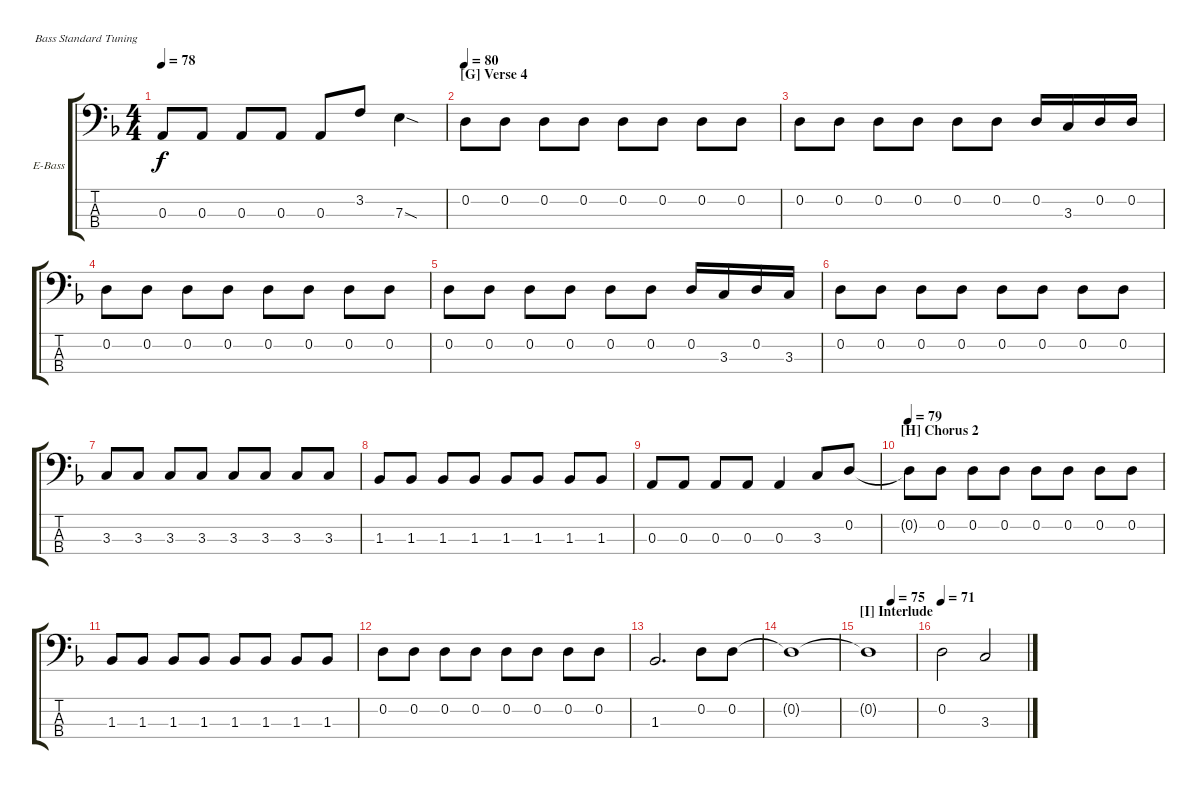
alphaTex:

\bracketExtendMode groupsimilarinstruments
\firstSystemTrackNameOrientation horizontal
\otherSystemsTrackNameOrientation horizontal
\track ("Jimmy Bain" "E-Bass") {instrument electricbasspick}
\staff {score tabs}
\tuning (G2 D2 A1 E1)
\ts (4 4)
\tempo 78
\clef f4
\ks dminor
0.3.8{dy f} 0.3.8 0.3.8 0.3.8 0.3.8 3.2.8 7.3{sod}.4 |
\section ("G" "Verse 4")
\tempo 80
0.2.8 0.2.8 0.2.8 0.2.8 0.2.8 0.2.8 0.2.8 0.2.8 |
0.2.8 0.2.8 0.2.8 0.2.8 0.2.8 0.2.8 0.2.16 3.3.16 0.2.16 0.2.16 |
0.2.8 0.2.8 0.2.8 0.2.8 0.2.8 0.2.8 0.2.8 0.2.8 |
0.2.8 0.2.8 0.2.8 0.2.8 0.2.8 0.2.8 0.2.16 3.3.16 0.2.16 3.3.16 |
0.2.8 0.2.8 0.2.8 0.2.8 0.2.8 0.2.8 0.2.8 0.2.8 |
3.3.8 3.3.8 3.3.8 3.3.8 3.3.8 3.3.8 3.3.8 3.3.8 |
1.3.8 1.3.8 1.3.8 1.3.8 1.3.8 1.3.8 1.3.8 1.3.8 |
0.3.8 0.3.8 0.3.8 0.3.8 0.3.4 3.3.8 0.2.8 |
\section ("H" "Chorus 2")
\tempo 79
0.2{t}.8 0.2.8 0.2.8 0.2.8 0.2.8 0.2.8 0.2.8 0.2.8 |
1.3.8 1.3.8 1.3.8 1.3.8 1.3.8 1.3.8 1.3.8 1.3.8 |
0.2.8 0.2.8 0.2.8 0.2.8 0.2.8 0.2.8 0.2.8 0.2.8 |
1.3.2{d} 0.2.8 0.2.8 |
0.2{t}.1 |
\section ("I" "Interlude")
\tempo (75 0.49375)
0.2{t}.1 |
\tempo 71
0.2.2 3.3.2
